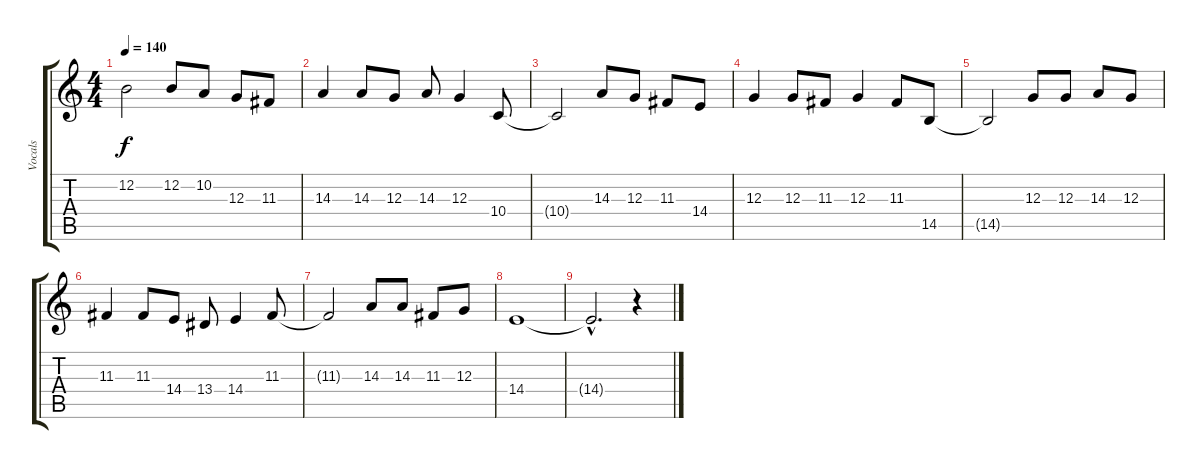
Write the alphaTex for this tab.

\track ("Vocals" "Vocals") {instrument panflute}
\staff {score tabs}
\tuning (E4 B3 G3 D3 A2 E2) {hide}
\ts (4 4)
\tempo 140
\clef g2
\ks c
12.2{t}.2{dy f} 12.2.8 10.2.8 12.3.8 11.3.8 |
14.3.4 14.3.8 12.3.8 14.3.8 12.3.4 10.4.8 |
10.4{t}.2 14.3.8 12.3.8 11.3.8 14.4.8 |
12.3.4 12.3.8 11.3.8 12.3.4 11.3.8 14.5.8 |
14.5{t}.2 12.3.8 12.3.8 14.3.8 12.3.8 |
11.3.4 11.3.8 14.4.8 13.4.8 14.4.4 11.3.8 |
11.3{t}.2 14.3.8 14.3.8 11.3.8 12.3.8 |
14.4.1 |
14.4{hac t}.2{d} r.4
